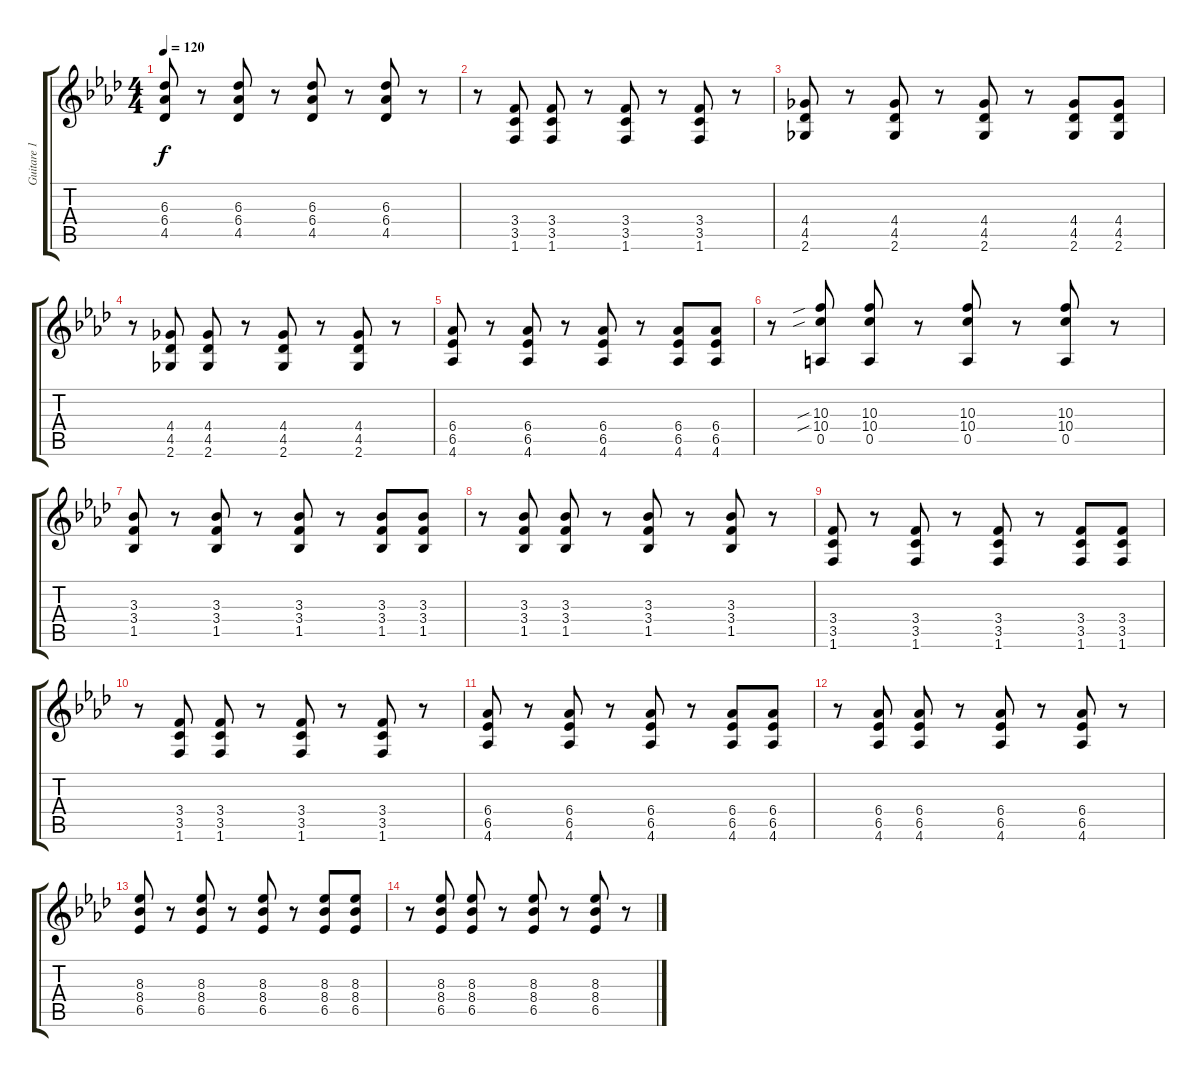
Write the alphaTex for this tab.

\track ("Guitare 1" "Guitare 1") {instrument electricguitarclean}
\staff {score tabs}
\tuning (E4 B3 G3 D3 A2 E2) {hide}
\ts (4 4)
\tempo 120
\clef g2
\ks ab
(6.3 6.4 4.5).8{dy f} r.8 (6.3 6.4 4.5).8 r.8 (6.3 6.4 4.5).8 r.8 (6.3 6.4 4.5).8 r.8 |
r.8 (3.4 3.5 1.6).8 (3.4 3.5 1.6).8 r.8 (3.4 3.5 1.6).8 r.8 (3.4 3.5 1.6).8 r.8 |
(4.4 4.5 2.6).8 r.8 (4.4 4.5 2.6).8 r.8 (4.4 4.5 2.6).8 r.8 (4.4 4.5 2.6).8 (4.4 4.5 2.6).8 |
r.8 (4.4 4.5 2.6).8 (4.4 4.5 2.6).8 r.8 (4.4 4.5 2.6).8 r.8 (4.4 4.5 2.6).8 r.8 |
(6.4 6.5 4.6).8 r.8 (6.4 6.5 4.6).8 r.8 (6.4 6.5 4.6).8 r.8 (6.4 6.5 4.6).8 (6.4 6.5 4.6).8 |
r.8 (10.3{sib} 10.4{sib} 0.5).8 (10.3 10.4 0.5).8 r.8 (10.3 10.4 0.5).8 r.8 (10.3 10.4 0.5).8 r.8 |
(3.3 3.4 1.5).8 r.8 (3.3 3.4 1.5).8 r.8 (3.3 3.4 1.5).8 r.8 (3.3 3.4 1.5).8 (3.3 3.4 1.5).8 |
r.8 (3.3 3.4 1.5).8 (3.3 3.4 1.5).8 r.8 (3.3 3.4 1.5).8 r.8 (3.3 3.4 1.5).8 r.8 |
(3.4 3.5 1.6).8 r.8 (3.4 3.5 1.6).8 r.8 (3.4 3.5 1.6).8 r.8 (3.4 3.5 1.6).8 (3.4 3.5 1.6).8 |
r.8 (3.4 3.5 1.6).8 (3.4 3.5 1.6).8 r.8 (3.4 3.5 1.6).8 r.8 (3.4 3.5 1.6).8 r.8 |
(6.4 6.5 4.6).8 r.8 (6.4 6.5 4.6).8 r.8 (6.4 6.5 4.6).8 r.8 (6.4 6.5 4.6).8 (6.4 6.5 4.6).8 |
r.8 (6.4 6.5 4.6).8 (6.4 6.5 4.6).8 r.8 (6.4 6.5 4.6).8 r.8 (6.4 6.5 4.6).8 r.8 |
(8.3 8.4 6.5).8 r.8 (8.3 8.4 6.5).8 r.8 (8.3 8.4 6.5).8 r.8 (8.3 8.4 6.5).8 (8.3 8.4 6.5).8 |
r.8 (8.3 8.4 6.5).8 (8.3 8.4 6.5).8 r.8 (8.3 8.4 6.5).8 r.8 (8.3 8.4 6.5).8 r.8
